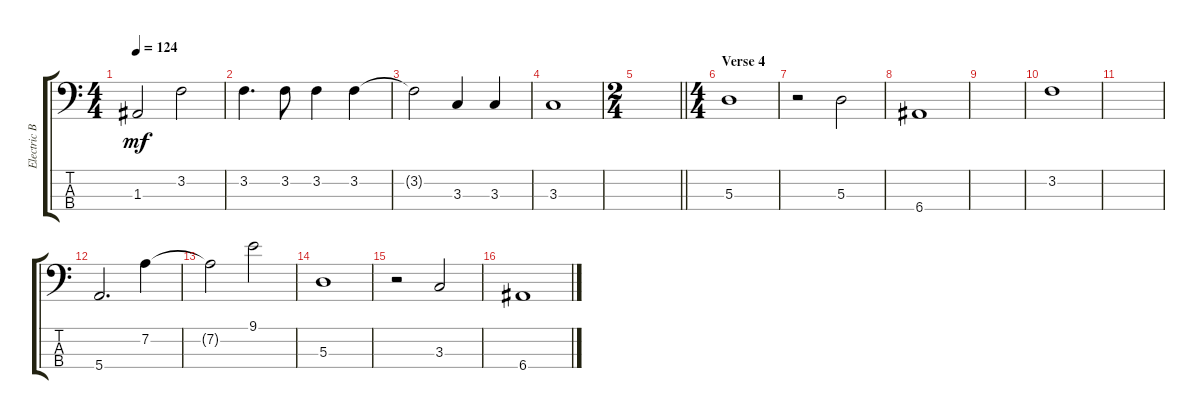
\track ("Electric Bass" "Electric B") {instrument electricbasspick}
\staff {score tabs}
\tuning (G2 D2 A1 E1) {hide}
\ts (4 4)
\tempo 124
\clef f4
\ks c
1.3{t}.2{dy mf} 3.2.2 |
3.2.4{d} 3.2.8 3.2.4 3.2.4 |
3.2{t}.2 3.3.4 3.3.4 |
3.3.1 |
\ts (2 4)
\barLineRight lightlight
|
\ts (4 4)
\section ("" "Verse 4")
5.3.1 |
r.2 5.3.2 |
6.4.1 |
|
3.2.1 |
|
5.4.2{d} 7.2.4 |
7.2{t}.2 9.1.2 |
5.3.1 |
r.2 3.3.2 |
6.4.1
